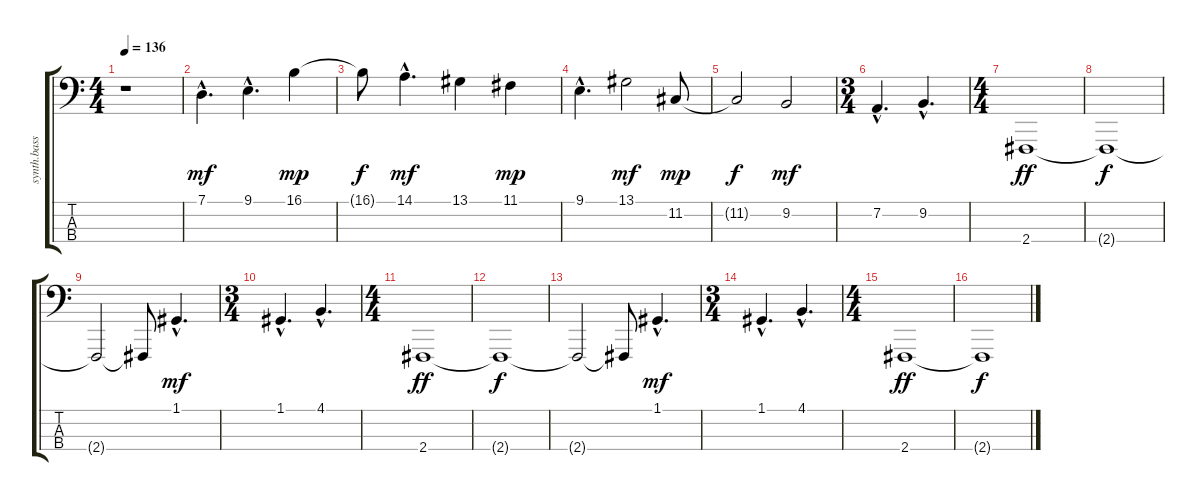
\track ("synth.bass" "synth.bass") {instrument synthbrass1}
\staff {score tabs}
\tuning (G2 D2 A1 E1) {hide}
\ts (4 4)
\tempo 136
\clef f4
\ks c
r.1{dy mf instrument synthbrass1} |
7.1{hac}.4{d volume 16} 9.1{hac}.4{d} 16.1.4{dy mp} |
16.1{t}.8{dy f} 14.1{hac}.4{d dy mf} 13.1.4 11.1.4{dy mp} |
9.1{hac}.4{d} 13.1.2{dy mf} 11.2.8{dy mp} |
11.2{t}.2{dy f} 9.2.2{dy mf} |
\ts (3 4)
7.2{hac}.4{d} 9.2{hac}.4{d} |
\ts (4 4)
2.4.1{dy ff volume 16} |
2.4{t}.1{dy f} |
2.4{t}.2 2.4{t}.8 1.1{hac}.4{d dy mf volume 16} |
\ts (3 4)
1.1{hac}.4{d} 4.1{hac}.4{d} |
\ts (4 4)
2.4.1{dy ff volume 16} |
2.4{t}.1{dy f} |
2.4{t}.2 2.4{t}.8 1.1{hac}.4{d dy mf volume 16} |
\ts (3 4)
1.1{hac}.4{d} 4.1{hac}.4{d} |
\ts (4 4)
2.4.1{dy ff volume 16} |
2.4{t}.1{dy f}
